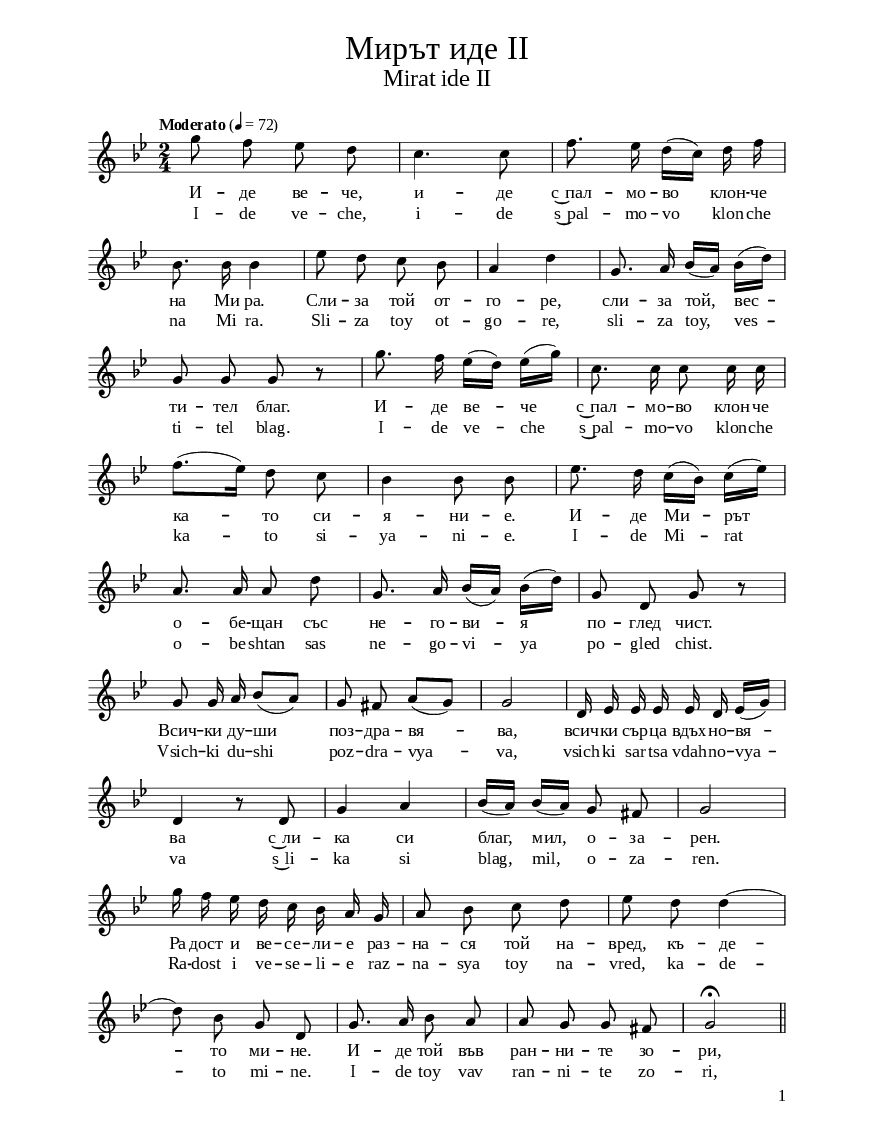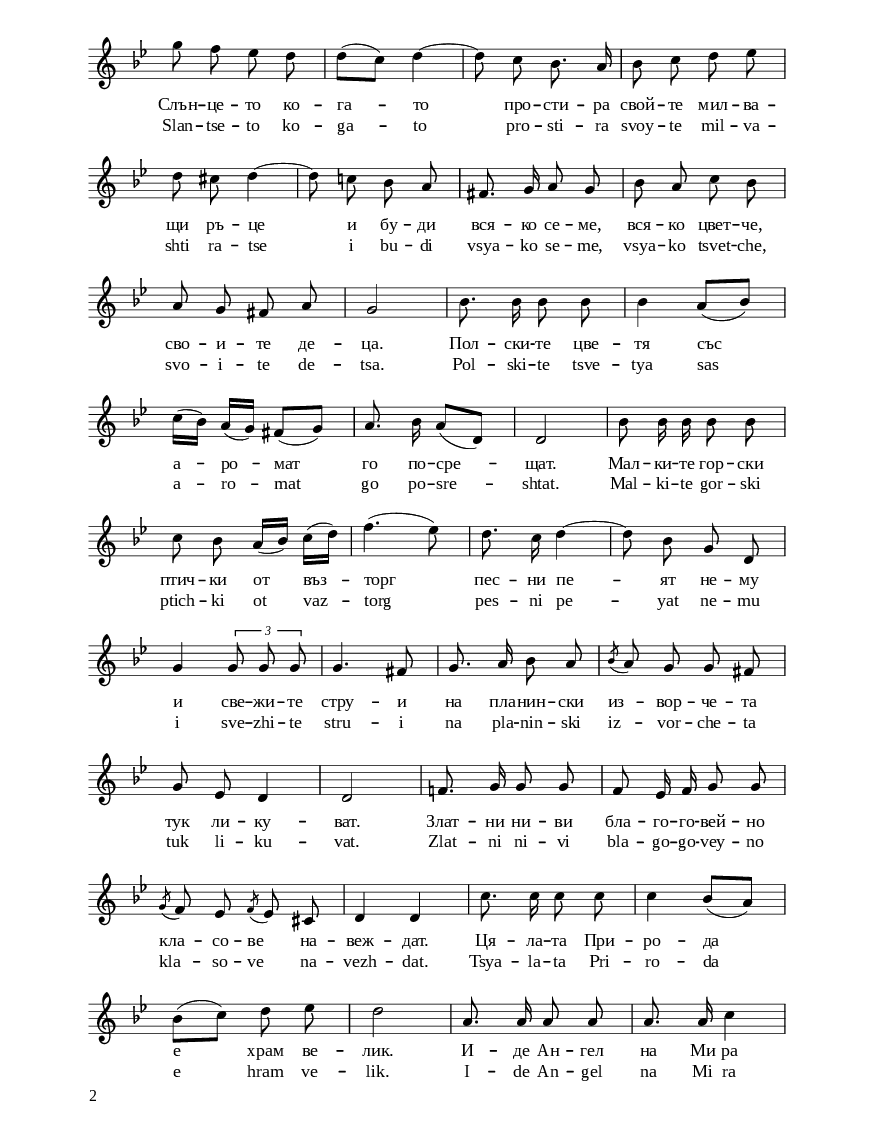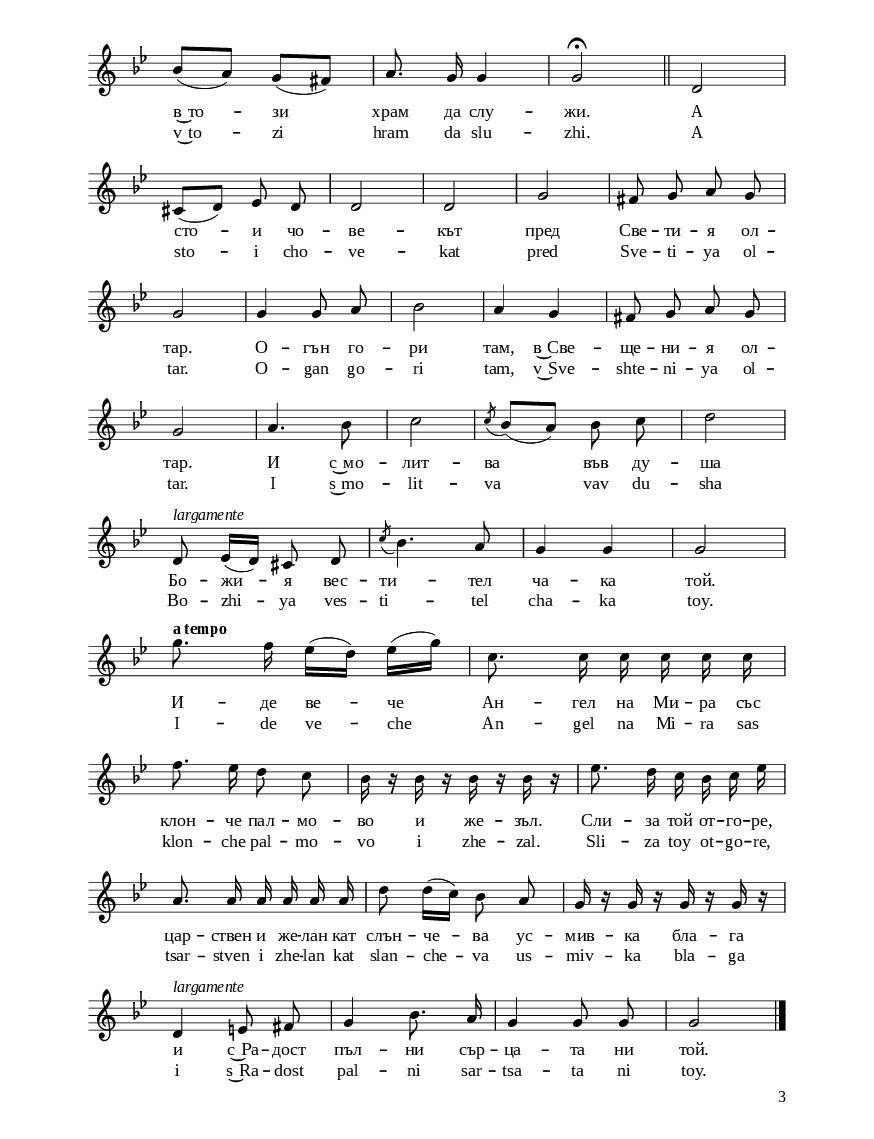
\version "2.22.1"

% include paper part and global functions
\include "include/globals.ily"

\bookpart {
  \include "include/bookpart-paper.ily"
  \score {
    \include "include/score-layout.ily"

    \new Voice \relative c' {
      \clef treble
      \key bes \major
      \time 2/4
      \tempoFunc "Moderato" 4 "72"
      \autoBeamOff
      g''8 f ees d | \noBreak
      c4. c8 | \noBreak
      f8. ees16 d([c]) d f | \break

      bes,8. bes16 bes4 | \noBreak
      ees8 d c bes | \noBreak
      a4 d | \noBreak
      g,8. a16 bes([a]) bes ([d]) | \break

      g,8 g g r | \noBreak
      g'8. f16 ees([d]) ees([g]) | \noBreak
      c,8. c16 c8 c16 c | \break

      f8.([ees16]) d8 c | \noBreak
      bes4 bes8 bes | \noBreak
      ees8. d16 c([bes]) c([ees]) | \break

      a,8. a16 a8 d | \noBreak
      g,8. a16 bes([a]) bes([d]) | \noBreak
      g,8 d g r | \break

      g8 g16 a bes8([a]) | \noBreak
      g fis a([g]) | \noBreak
      g2 | \noBreak
      d16 ees ees ees ees d ees([g]) | \break

      d4 r8 d | \noBreak
      g4 a | \noBreak
      bes16 ([a]) bes ([a]) g8 fis | \noBreak
      g2 | \break

      g'16 f ees d c bes a g | \noBreak
      a8 bes c d | \noBreak
      ees d d4~ | \break

      d8 bes g d | \noBreak
      g8. a16 bes8 a | \noBreak
      a g g fis | \noBreak
      g2\fermata | \bar "||" \break

      g'8 f ees d | \noBreak
      d([c]) d4~ | \noBreak
      d8 c bes8. a16 | \noBreak
      bes8 c d ees | \break

      d cis d4~ | \noBreak
      d8 c! bes a | \noBreak
      fis8. g16 a8 g | \noBreak
      bes a c bes | \break

      a g fis a | \noBreak
      g2 | \noBreak
      bes8. bes16 bes8 bes | \noBreak
      bes4 a8([bes]) | \break

      c16([bes]) a([g]) fis8([g]) | \noBreak
      a8. bes16 a8([d,]) | \noBreak
      d2 | \noBreak
      bes'8 bes16 bes bes8 bes | \break

      c bes a16([bes]) c([d]) | \noBreak
      f4.(ees8) | \noBreak
      d8. c16 d4~ | \noBreak
      d8 bes g d | \break

      g4 \times 2/3 { g8 g g }  | \noBreak
      g4. fis8 | \noBreak
      g8. a16 bes8 a | \noBreak
      \acciaccatura { bes } a g g fis | \break

      g ees d4 | \noBreak
      d2 | \noBreak
      f!8. g16 g8 g | \noBreak
      f ees16 f g8 g | \break

      \acciaccatura { g } f ees \acciaccatura { f } ees  cis | \noBreak
      d4 d | \noBreak
      c'8. c16 c8 c | \noBreak
      c4 bes8([a]) | \break

      bes([c]) d ees | \noBreak
      d2 | \noBreak
      a8. a16 a8 a | \noBreak
      a8. a16 c4 | \break

      bes8([a]) g([fis]) | \noBreak
      a8. g16 g4
      g2\fermata \bar "||" | \noBreak
      d2 \break

      cis8([d]) ees d | \noBreak
      d2 | \noBreak
      d | \noBreak
      g | \noBreak
      fis8 g a g | \break

      g2 | \noBreak
      g4 g8 a | \noBreak
      bes2 | \noBreak
      a4 g | \noBreak
      fis8 g a g | \break

      g2 | \noBreak
      a4. bes8 | \noBreak
      c2 | \noBreak
      \acciaccatura { c8 } bes([a]) bes c | \noBreak
      d2 | \break

      d,8^\markup{ \italic { largamente } } ees16([d]) cis8 d | \noBreak
      \acciaccatura { c' } bes4. a8 | \noBreak
      g4 g | \noBreak
      g2 | \break

      \tempo "a tempo" g'8. f16 ees([d]) ees([g]) | \noBreak
      c,8. c16 c c c c | \break

      f8. ees16 d8 c | \noBreak
      bes16 r bes r bes r bes r | \noBreak
      ees8. d16 c bes c ees | \break

      a,8. a16 a a a a | \noBreak
      d8 d16([c]) bes8 a | \noBreak
      g16 r g r g r g r | \break

      d4^\markup{ \italic { largamente } } e8 fis | \noBreak
      g4 bes8. a16 | \noBreak
      g4 g8 g | \noBreak
      g2 \bar "|."
    }

    \addlyrics {
      И -- де ве -- че, | и -- де | "с~пал" -- мо -- во клон -- че |
      на Ми ра. | Сли -- за той от -- | го -- ре, | сли -- за той, вес -- |
      ти -- тел благ. | И -- де ве -- че | "с~пал" -- мо -- во клон -- че |
      ка -- то си -- | я -- ни -- е. | И -- де Ми -- рът |
      о -- бе -- щан със | не -- го -- ви -- я | по -- глед чист. |
      Всич -- ки ду -- ши | поз -- дра -- вя -- | ва, | всич -- ки сър -- ца вдъх -- но -- вя -- |
      ва "с~ли" -- | ка си | благ, мил, о -- за -- | рен. |
      Ра -- дост и ве -- се -- ли -- е раз -- | на -- ся той на -- | вред, къ -- де --
      то ми -- не. | И -- де той във  | ран -- ни -- те зо -- | ри, |
      Слън -- це -- то ко -- | га -- то про -- сти -- ра свой -- те мил -- ва -- |
      щи ръ -- це и бу -- ди | вся -- ко се -- ме, | вся -- ко цвет -- че, |
      сво -- и -- те де -- | ца. Пол -- ски -- те цве -- | тя със |
      а -- ро -- мат | го по -- сре -- | щат. Мал -- ки -- те гор -- ски |
      птич -- ки от въз -- | торг | пес -- ни пе -- ят не -- му |
      и све -- жи -- те | стру -- и | на пла -- нин -- ски | из -- вор -- че -- та |
      тук ли -- ку -- | ват. | Злат -- ни ни -- ви | бла -- го -- го -- вей -- но |
      кла -- со -- ве на -- | веж -- дат. | Ця -- ла -- та При -- | ро -- да |
      е храм ве -- | лик. | И -- де Ан -- гел | на Ми ра |
      "в~то" -- зи | храм да слу -- | жи. | А |
      сто -- и чо -- | ве -- | кът | пред | Све -- ти -- я ол -- |
      тар. | О -- гън го -- | ри | там, "в~Све" -- | ще -- ни -- я ол -- |
      тар. | И "с~мо" -- | лит -- | ва във ду -- | ша |
      Бо -- жи -- я вес -- | ти -- тел | ча -- ка | той. |
      И -- де ве -- че | Ан -- гел на Ми -- ра със |
      клон -- че пал -- мо -- | во и же -- зъл. | Сли -- за той от -- го -- ре, |
      цар -- ствен и же -- лан кат | слън -- че -- ва ус -- | мив -- ка бла -- га |
      и "с~Ра" -- дост | пъл -- ни сър -- | ца -- та ни той. |
    }

    \addlyrics {
      I -- de ve -- che, | i -- de | "s~pal" -- mo -- vo klon -- che |
      na Mi ra. | Sli -- za toy ot -- | go -- re, | sli -- za toy, ves -- |
      ti -- tel blag. | I -- de ve -- che | "s~pal" -- mo -- vo klon -- che |
      ka -- to si -- | ya -- ni -- e. | I -- de Mi -- rat |
      o -- be -- shtan sas | ne -- go -- vi -- ya | po -- gled chist. |
      Vsich -- ki du -- shi | poz -- dra -- vya -- | va, | vsich -- ki sar -- tsa vdah -- no -- vya -- |
      va "s~li" -- | ka si | blag, mil, o -- za -- | ren. |
      Ra -- dost i ve -- se -- li -- e raz -- | na -- sya toy na -- | vred, ka -- de --
      to mi -- ne. | I -- de toy vav  | ran -- ni -- te zo -- | ri, |
      Slan -- tse -- to ko -- | ga -- to pro -- sti -- ra svoy -- te mil -- va -- |
      shti ra -- tse i bu -- di | vsya -- ko se -- me, | vsya -- ko tsvet -- che, |
      svo -- i -- te de -- | tsa. Pol -- ski -- te tsve -- | tya sas |
      a -- ro -- mat | go po -- sre -- | shtat. Mal -- ki -- te gor -- ski |
      ptich -- ki ot vaz -- | torg | pes -- ni pe -- yat ne -- mu |
      i sve -- zhi -- te | stru -- i | na pla -- nin -- ski | iz -- vor -- che -- ta |
      tuk li -- ku -- | vat. | Zlat -- ni ni -- vi | bla -- go -- go -- vey -- no |
      kla -- so -- ve na -- | vezh -- dat. | Tsya -- la -- ta Pri -- | ro -- da |
      e hram ve -- | lik. | I -- de An -- gel | na Mi ra |
      "v~to" -- zi | hram da slu -- | zhi. | A |
      sto -- i cho -- | ve -- | kat | pred | Sve -- ti -- ya ol -- |
      tar. | O -- gan go -- | ri | tam, "v~Sve" -- | shte -- ni -- ya ol -- |
      tar. | I "s~mo" -- | lit -- | va vav du -- | sha |
      Bo -- zhi -- ya ves -- | ti -- tel | cha -- ka | toy. |
      I -- de ve -- che | An -- gel na Mi -- ra sas |
      klon -- che pal -- mo -- | vo i zhe -- zal. | Sli -- za toy ot -- go -- re, |
      tsar -- stven i zhe -- lan kat | slan -- che -- va us -- | miv -- ka bla -- ga |
      i "s~Ra" -- dost | pal -- ni sar -- | tsa -- ta ni toy. |
    }
    \header {
      title = \titleFunc "Мирът иде II" "Mirat ide II"
    }

    \midi{}

  } % score
  %\markup \dc-two "D.C." "con repetitione"

  \pageBreak

  % include foreign translation(s) of the song
  \version "2.24.1"

\markup \fill-line { \fontsize #deTitleFontSize "Der Frieden kommt" }
\markup \null
\markup \null
\markup \fontsize #deCoupletFontSize {
    \hspace #5
    \override #`(baseline-skip . ,deCoupletBaselineSkip)
  \column {

 \line { " "Er kommt schon, er kommt, mit dem Palmzweigchen des Friedens. }

 \line { " "Er kommt von oben herab, er kommt herab, der gütige Bote. }

 \line { " "Er kommt mit dem Palmzweigchen, }

 \line { " "wie ein Schein. }

 \line { " "Er kommt, der versprochene Frieden }

 \line { " "mit seinem reinen Blick. }

  \line { " "}

 \line { " "Er begrüßt alle Seelen, }

 \line { " "inspiriert alle Herzen }

 \line { " "mit seinem gütigen, lieben, erleuchteten Antlitz. }

 \line { " "Freude und Wonne verbreitet er überall, }

 \line { " "wo er vorbeiläuft. }

 \line { " "Er kommt in der frühen Morgenröte, }

 \line { " "wenn die Sonne ihre streichelnden Hände ausstreckt }

 \line { " "und jeden Samen, jede Blume – ihre Kinder – erweckt. }

 \line { " "Die Feldblumen heißen ihn mit einem Duft willkommen. }
  \line { " "}

 \line { " "Die kleinen Waldvögel }

 \line { " "singen ihm Lieder vor Begeisterung, }

 \line { " "und die frischen Wasserstrahlen der kleinen Gebirgsquellen jauchzen. }

 \line { " "Goldene Felder neigen ehrfurchtsvoll Weizenähren. }

 \line { " "Die ganze Natur ist ein großer Tempel. }

 \line { " "Es kommt ein Engel des Friedens, um in diesem Tempel zu dienen. }
  \line { " "}

 \line { " "Und der Mensch steht vor dem heiligen Altar. }

 \line { " "Das Feuer brennt dort auf dem heiligen Altar. }

 \line { " "Und mit einem Gebet in der Seele erwartet er }

 \line { " "den göttlichen Boten. }
  \line { " "}

 \line { " "Es kommt schon der Engel des Friedens }

 \line { " "mit einem Palmzweigchen und mit dem Zepter. }

 \line { " "Er kommt von oben herab }

 \line { " "majestätisch und erwünscht, }

 \line { " "wie ein gütiges Sonnenlächeln }

 \line { " "und mit Freude erfüllt er unsere Herzen. }

  }
}


} % bookpart
